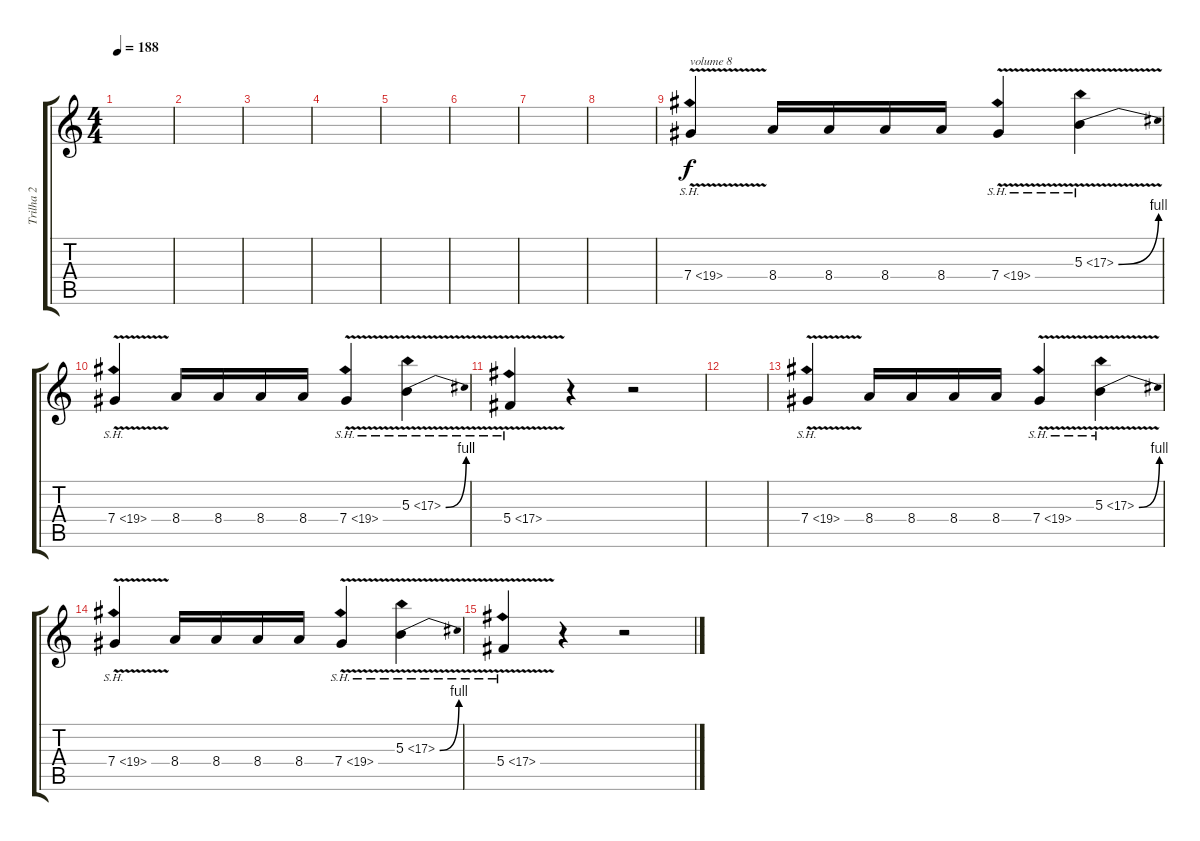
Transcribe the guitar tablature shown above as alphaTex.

\track ("Trilha 2" "Trilha 2") {instrument overdrivenguitar}
\staff {score tabs}
\tuning (Eb4 Bb3 Gb3 Db3 Ab2 Eb2) {hide}
\ts (4 4)
\tempo 188
\clef g2
\ks c
|
|
|
|
|
|
|
|
7.4{sh 12 v}.4{txt "volume 8" volume 8} 8.4.16 8.4.16 8.4.16 8.4.16 7.4{sh 12 v}.4 5.3{be (bend 0 0 60 4) sh 12 v}.4 |
7.4{sh 12 v}.4 8.4.16 8.4.16 8.4.16 8.4.16 7.4{sh 12 v}.4 5.3{be (bend 0 0 60 4) sh 12 v}.4 |
5.4{sh 12 v}.4 r.4 r.2 |
|
7.4{sh 12 v}.4 8.4.16 8.4.16 8.4.16 8.4.16 7.4{sh 12 v}.4 5.3{be (bend 0 0 60 4) sh 12 v}.4 |
7.4{sh 12 v}.4 8.4.16 8.4.16 8.4.16 8.4.16 7.4{sh 12 v}.4 5.3{be (bend 0 0 60 4) sh 12 v}.4 |
5.4{sh 12 v}.4 r.4 r.2
